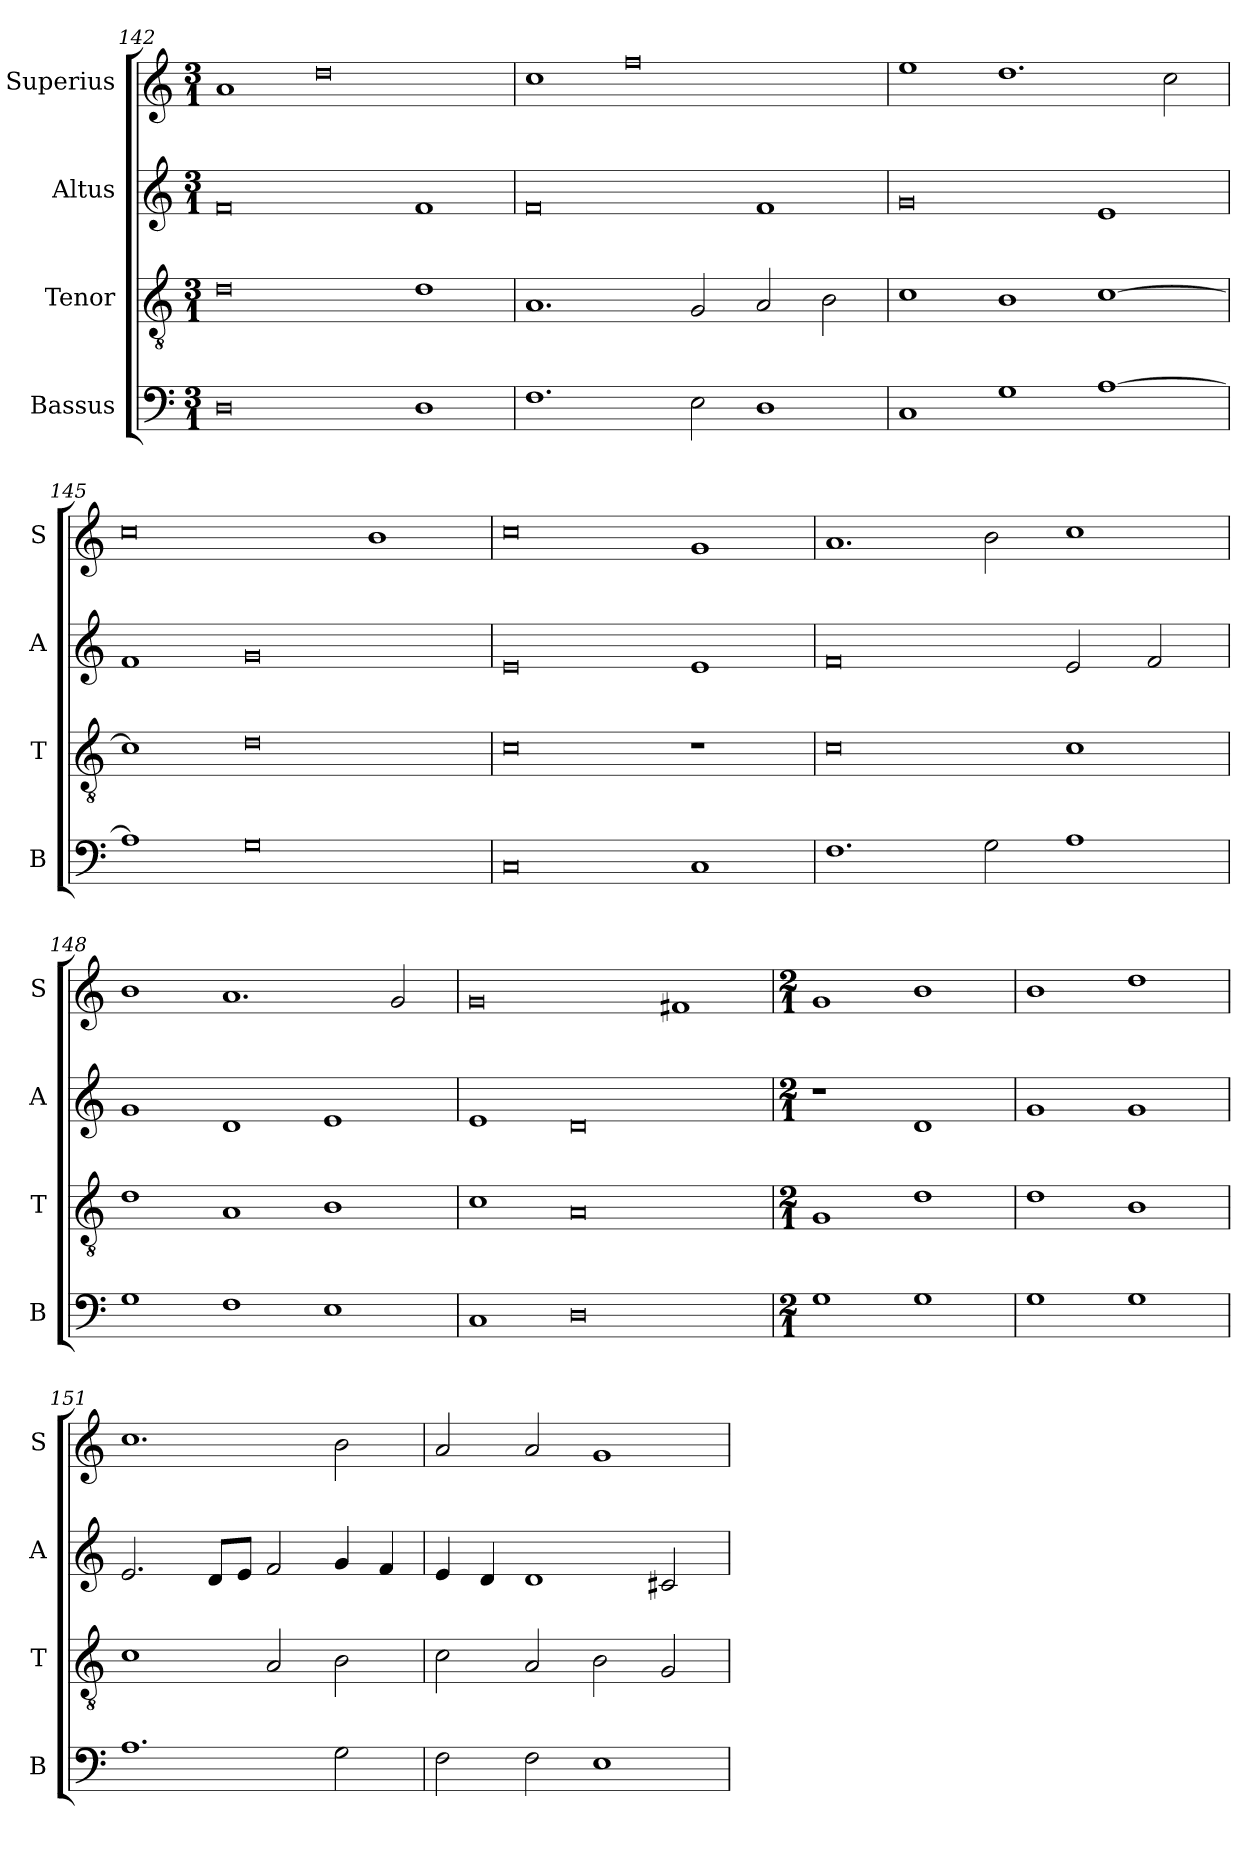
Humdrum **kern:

**kern	**kern	**kern	**kern
*part4	*part3	*part2	*part1
*staff4	*staff3	*staff2	*staff1
*I"Bassus	*I"Tenor	*I"Altus	*I"Superius
*I'B	*I'T	*I'A	*I'S
*clefF4	*clefGv2	*clefG2	*clefG2
*k[]	*k[]	*k[]	*k[]
*C:	*C:	*C:	*C:
*M3/1	*M3/1	*M3/1	*M3/1
=142	=142	=142	=142
0D	0d	0f	1a
.	.	.	0dd
1D	1d	1f	.
=143	=143	=143	=143
1.F	1.A	0f	1cc
.	.	.	0ff
2E	2G	.	.
1D	2A	1f	.
.	2B	.	.
=144	=144	=144	=144
1C	1c	0g	1ee
1G	1B	.	1.dd
[1A	[1c	1e	.
.	.	.	2cc
=145	=145	=145	=145
1A]	1c]	1f	0cc
0G	0d	0g	.
.	.	.	1b
=146	=146	=146	=146
0C	0c	0e	0cc
1C	1r	1e	1g
=147	=147	=147	=147
1.F	0c	0f	1.a
2G	.	.	2b
1A	1c	2e	1cc
.	.	2f	.
=148	=148	=148	=148
1G	1d	1g	1b
1F	1A	1d	1.a
1E	1B	1e	.
.	.	.	2g
=149	=149	=149	=149
1C	1c	1e	0g
0D	0A	0d	.
.	.	.	1f#X
=	=	=	=
*M2/1	*M2/1	*M2/1	*M2/1
1G	1G	1r	1g
1G	1d	1d	1b
=150	=150	=150	=150
1G	1d	1g	1b
1G	1B	1g	1dd
=151	=151	=151	=151
1.A	1c	2.e	1.cc
.	.	8dL	.
.	.	8eJ	.
.	2A	2f	.
2G	2B	4g	2b
.	.	4f	.
=152	=152	=152	=152
2F	2c	4e	2a
.	.	4d	.
2F	2A	1d	2a
1E	2B	.	1g
.	2G	2c#X	.
=	=	=	=
*-	*-	*-	*-
